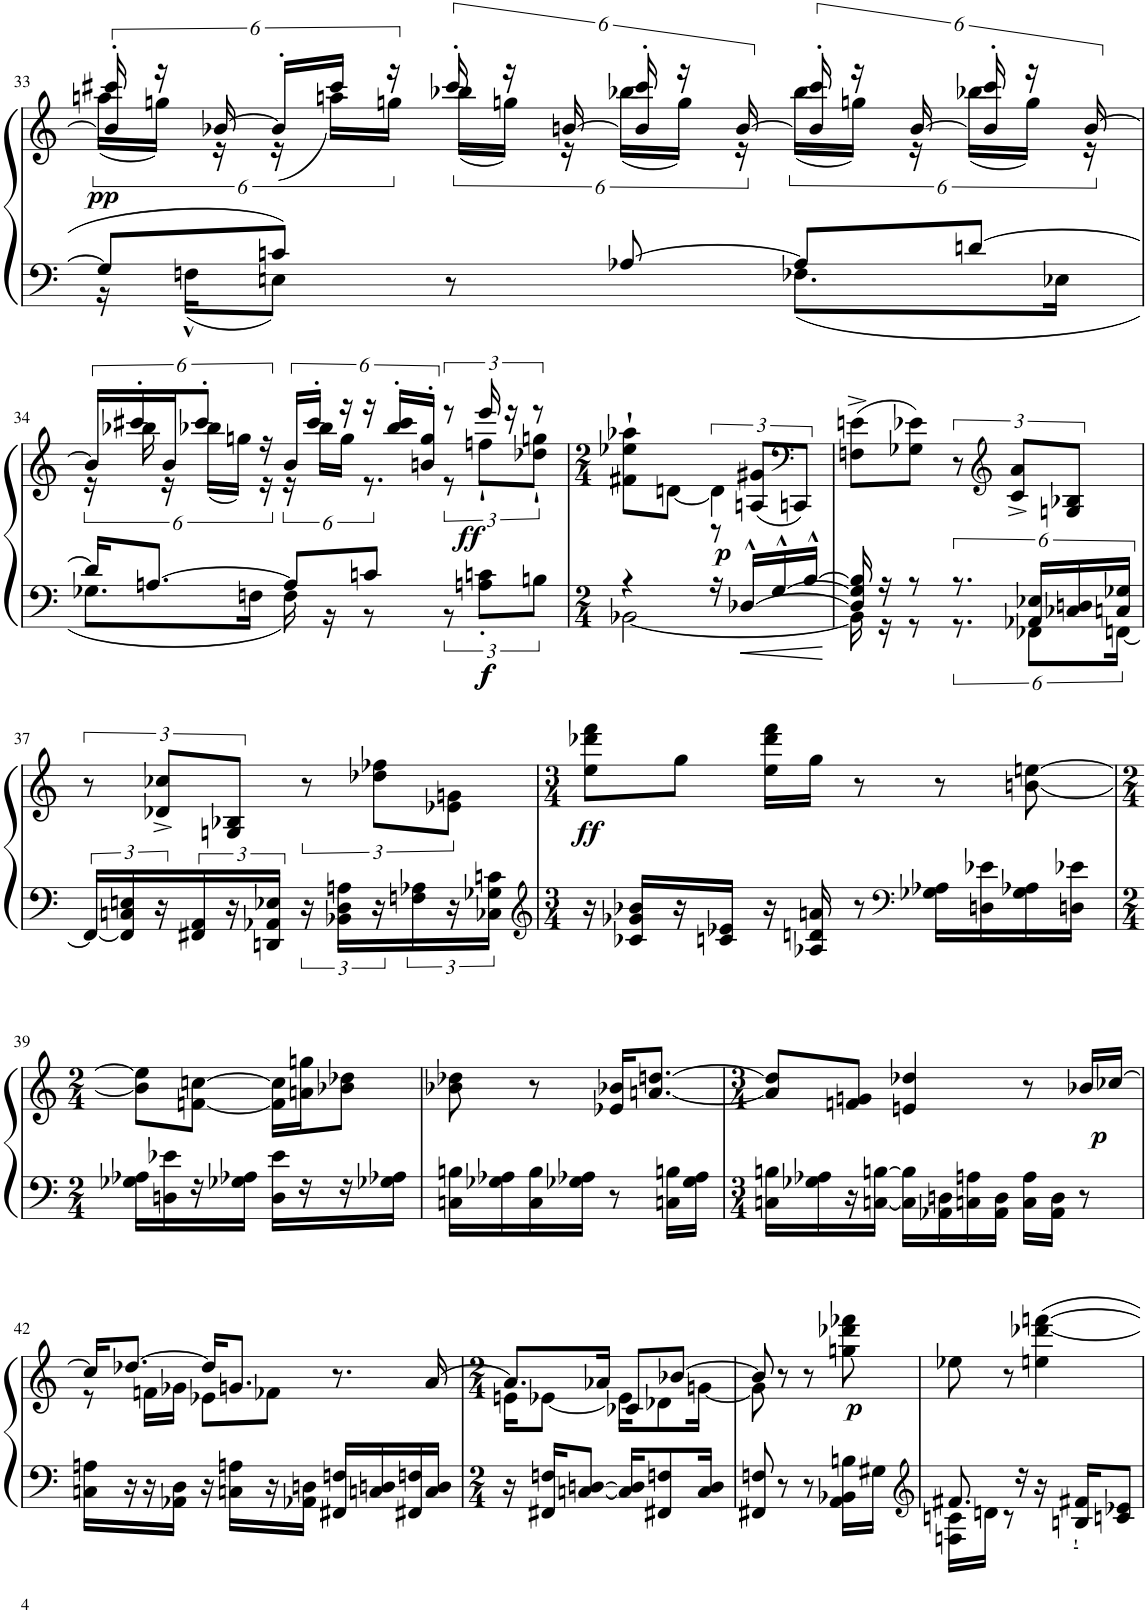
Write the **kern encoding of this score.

**kern	**text	**kern	**dynam
*part1	*part1	*part1	*part1
*staff2	*staff2	*staff1	*staff1/2
*I"Piano	*	*	*
*I'Pno.	*	*	*
!!LO:PB:g=z
*clefF4	*	*clefG2	*
*k[]	*	*k[]	*
*M3/4	*	*M3/4	*
=33	=33	=33	=33
*^	*	*^	*
!	!	!	!	!	!LO:DY:b
8G-/L]	16r	.	24b-/]' 24ccc#X/'	(24aan\LL	pp
.	.	.	24r	24ggn\JJ)	.
.	16Fn^^\KL	.	.	.	.
.	.	.	[24b-X/	24r	.
8cn/J	8En\J	.	24b-'/LL]	(24r	.
.	.	.	24ccc#/JJ	24aan\LL)	.
.	.	.	24r	24ggn\JJ	.
8r	4ryy	.	24ccc#'/	(24bb-X\LL	.
.	.	.	24r	24ggn\JJ)	.
.	.	.	[24bn/	24r	.
[8A-X/	.	.	24b/]' 24ccc#/'	(24bb-X\LL	.
.	.	.	24r	24gg\JJ)	.
.	.	.	[24b/	24r	.
8A-/L]	8.F-X\L	.	24b/]' 24ccc#/'	(24bb-\LL	.
.	.	.	24r	24ggn\JJ)	.
.	.	.	[24b/	24r	.
[8dn/J	.	.	24b/]' 24ccc#/'	(24bb-X\LL	.
.	.	.	24r	24gg\JJ)	.
.	16E-X\Jk	.	.	.	.
.	.	.	[24b/	24r	.
!!LO:LB:g=z	!!
=34	=34	=34	=34	=34	=34
16d/KL]	8.G-X\L	.	24b/LL]	24r	.
.	.	.	24ccc#X'/	24bb-X\	.
[8.An/J	.	.	.	.	.
.	.	.	24b/J	24r	.
.	.	.	12ccc#'/J	(24bb-X\LL	.
.	.	.	.	24ggn\JJ)	.
.	16Fn\Jk	.	.	.	.
.	.	.	24r	24r	.
8A/L]	16F\	.	24b/LL	24r	.
.	.	.	24ccc#'/JJ	24bb-\LL	.
.	16r	.	.	.	.
.	.	.	24r	24gg\JJ	.
8cn/J	8r	.	24r	12.r	.
.	.	.	24bb-/' 24ccc#/'LL	.	.
.	.	.	24bn/' 24gg/'JJ	.	.
4ryy	12r	.	12r	12r	.
!	!	!	!	!	!LO:DY:b=2
!	!	!	!	!	!LO:DY:n=1:b=2
!	!	!	!	!	!LO:DY:n=2:b
.	12An\' 12cn\'L	.	24eee/	12ffn`\L	f f ff
.	.	.	24r	.	.
.	12Bn\J	.	12r	12dd-X\` 12ggn\`J	.
=35	=35	=35	=35	=35	=35
*M2/4	*	*	*M2/4	*	*
4r	[2BB-X\	.	8f#X\` 8ee-X\` 8aa-X\`L	4ryy	.
.	.	.	[8dn\J	.	.
!	!	!	!	!	!LO:DY:b
16r	.	.	4d\]	12r	p
[16D-X^^/LL	.	.	.	.	.
.	.	.	.	(12An/ 12g#X/L	.
[16G^^/	.	.	.	.	.
*	*	*	*clefF4	*	*
.	.	.	.	12CCn/J)	.
[16B^^/JJ	.	.	.	.	.
*	*	*	*v	*v	*
=36	=36	=36	=36	=36
16D-/] 16G/] 16B/]	16BB-\]	.	(8Fn\^ 8en\^L	.
16r	16r	.	.	.
8r	8r	.	8G-X\ 8e-X\J)	.
12.r	12.r	.	12r	.
*	*	*	*clefG2	*
.	.	.	12c/^ 12a/^L	.
24AA-X/ 24E-X/LL	12FF-X\L	.	.	.
24C-X/ 24Dn/	.	.	12Gn/ 12B-X/J	.
24Cn/ 24G-X/JJ	[24FFn\Jk	.	.	.
*v	*v	*	*	*
!!LO:LB:g=z
=37	=37	=37	=37
24FF/LL_	.	12r	.
24FF/] 24Cn/ 24En/	.	.	.
24r	.	12d-X/^ 12cc-X/^L	.
24FF#X/ 24AA/	.	.	.
24r	.	12Gn/ 12B-X/J	.
24DDn/ 24AA-X/ 24E-X/JJ	.	.	.
24r	.	12r	.
24BB-X\ 24D\ 24An\LL	.	.	.
24r	.	12dd-X\ 12ff-X\L	.
24Fn\ 24A-X\	.	.	.
24r	.	12e-X\ 12gn\J	.
24C-X\ 24G-X\ 24cn\JJ	.	.	.
=38	=38	=38	=38
*clefG2	*	*	*
*M3/4	*	*M3/4	*
!	!	!	!LO:DY:b
16r	.	8ee\ 8ddd-X\ 8fff\L	ff
16c-X/ 16g-X/ 16b-X/LL	.	.	.
16r	.	8gg\J	.
16cn/ 16e-X/JJ	.	.	.
16r	.	16ee\ 16ddd-\ 16fff\LL	.
16A-X/ 16dn/ 16an/	.	16gg\JJ	.
8r	.	8r	.
*clefF4	*	*	*
16G-X\ 16A-X\LL	.	8r	.
16Dn\ 16e-X\	.	.	.
16G-\ 16A-X\	.	[8bn\ [8een\	.
16Dn\ 16e-X\JJ	.	.	.
!!LO:LB:g=z
=39	=39	=39	=39
*M2/4	*	*M2/4	*
16G-X\ 16A-X\LL	.	8b\] 8ee\]L	.
16Dn\ 16e-X\	.	.	.
16r	.	[8fn\ [8ccn\J	.
16G-X\ 16A-X\JJ	.	.	.
16D\ 16e-\LL	.	16f\] 16cc\]LL	.
16r	.	16an\ 16ggn\J	.
16r	.	8b-X\ 8dd-X\J	.
16G-X\ 16A-X\JJ	.	.	.
=40	=40	=40	=40
16Cn\ 16Bn\LL	.	8b-X\ 8dd-X\	.
16G-X\ 16A-X\	.	.	.
16C\ 16B\	.	8r	.
16G-X\ 16A-X\JJ	.	.	.
8r	.	16e-X/ 16b-X/KL	.
.	.	[8.an/ [8.ddn/J	.
16Cn\ 16Bn\LL	.	.	.
16G-\ 16A-\JJ	.	.	.
=41	=41	=41	=41
*M3/4	*	*M3/4	*
16Cn\ 16Bn\LL	.	8a/] 8dd/]L	.
16G-X\ 16A-X\	.	.	.
16r	.	8fn/ 8gn/J	.
[16Cn\ [16Bn\JJ	.	.	.
16C\] 16B\]LL	.	4en/ 4dd-X/	.
16AA-X\ 16Dn\	.	.	.
16Cn\ 16An\	.	.	.
16AA-\ 16D\JJ	.	.	.
16C\ 16A\LL	.	8r	.
16AA-\ 16D\JJ	.	.	.
!	!	!	!LO:DY:b
8r	.	16b-X/LL	p
.	.	[16cc-X/JJ	.
!!LO:LB:g=z
=42	=42	=42	=42
*	*	*^	*
16Cn\ 16An\LL	.	16cc-/KL]	8r	.
16r	.	[8.dd-X/J	.	.
16r	.	.	16fn\LL	.
16AA-X\ 16D\JJ	.	.	16g-X\JJ	.
16r	.	16dd-/KL]	8e-X\L	.
16Cn\ 16An\LL	.	8.gn/J	.	.
16r	.	.	8f-X\J	.
16AA-X\ 16Dn\JJ	.	.	.	.
16FF#X/ 16Fn/LL	.	8.r	4ryy	.
16Cn/ 16Dn/	.	.	.	.
16FF#X/ 16Fn/	.	.	.	.
16C/ 16D/JJ	.	[16a/	.	.
=43	=43	=43	=43	=43
*M2/4	*	*M2/4	*	*
16r	.	8.a/L]	16en\KL	.
16FF#X/ 16Fn/KL	.	.	[8e-X\J	.
[8Cn/ [8Dn/J	.	.	.	.
.	.	16a-X/Jk	16ryy	.
16C/] 16D/]KL	.	8c-X/L	16e-\KL]	.
8FF#X/ 8Fn/	.	.	8d-X\	.
.	.	[8b-X/J	.	.
16C/ 16D/Jk	.	.	[16gn\Jk	.
=44	=44	=44	=44	=44
8FF#X/ 8Fn/	.	8g\]	8b-/]	.
8r	.	8r	4.ryy	.
8r	.	8r	.	.
!	!	!	!	!LO:DY:b
16AA\ 16BB-X\ 16Bn\LL	.	8ggn\ 8ddd-X\ 8fff-X\	.	p
16G#X\JJ	.	.	.	.
*	*	*v	*v	*
=45	=45	=45	=45
*clefG2	*	*	*
*^	*	*	*
8.f#X/	16Fn\ 16cn\LL	.	8ee-X\	.
.	16dn\JJ	.	.	.
.	8r	.	8r	.
16r	.	.	.	.
16r	4ryy	.	4een\ [4ddd-X\ [4fffn\	.
!	!	!LO:LY:b	!	!
16Bn/ 16f#X/KL	.	'-	.	.
8cn/ 8e-X/J	.	.	.	.
*v	*v	*	*	*
=	=	=	=
*-	*-	*-	*-
